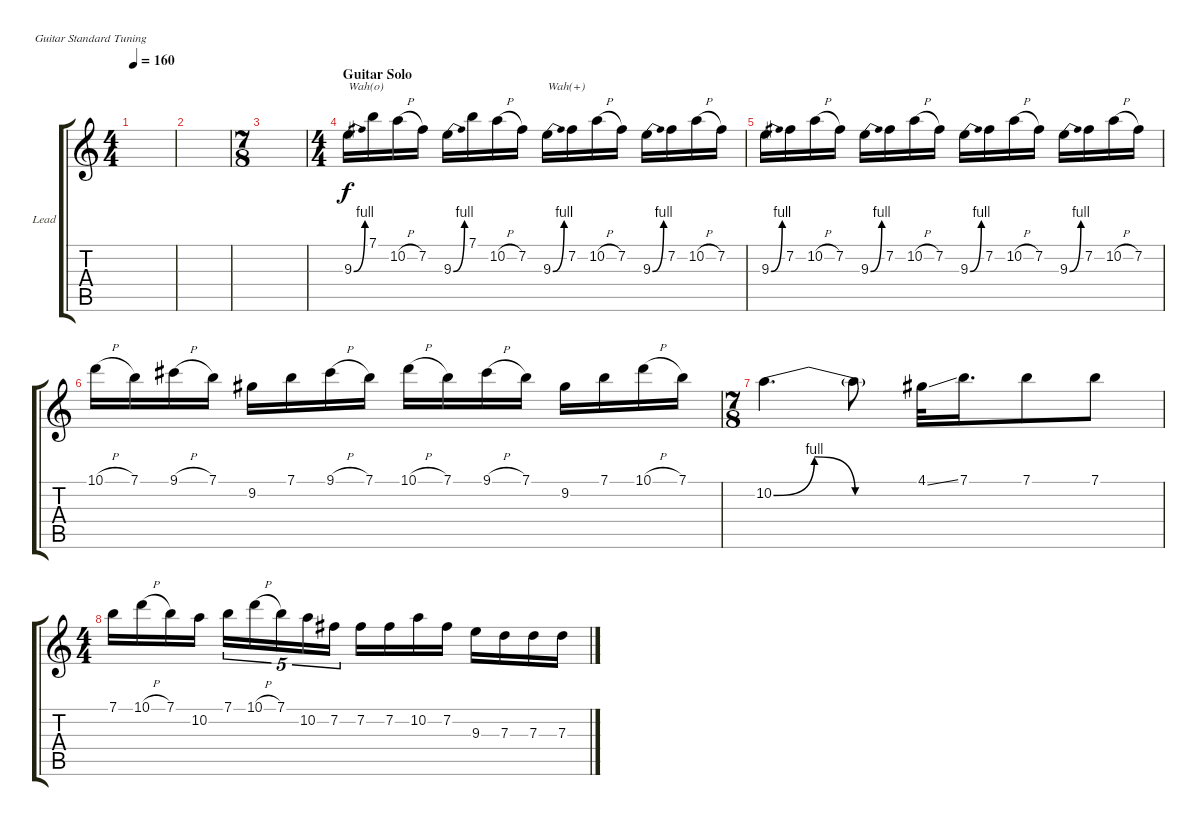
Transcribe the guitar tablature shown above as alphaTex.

\bracketExtendMode groupsimilarinstruments
\firstSystemTrackNameOrientation horizontal
\otherSystemsTrackNameOrientation horizontal
\track ("Gtr. Lead" "Lead") {instrument overdrivenguitar}
\staff {score tabs}
\tuning (E4 B3 G3 D3 A2 E2)
\ts (4 4)
\tempo 160
\clef g2
\ks c
|
|
\ts (7 8)
|
\ts (4 4)
\section ("" "Guitar Solo")
9.3{be (bend 0 0 60 4)}.16{txt "Wah(o)"} 7.1.16 10.2{h}.16 7.2.16 9.3{be (bend 0 0 60 4)}.16 7.1.16 10.2{h}.16 7.2.16 9.3{be (bend 0 0 60 4)}.16{txt "Wah(+)"} 7.2.16 10.2{h}.16 7.2.16 9.3{be (bend 0 0 60 4)}.16 7.2.16 10.2{h}.16 7.2.16 |
9.3{be (bend 0 0 60 4)}.16 7.2.16 10.2{h}.16 7.2.16 9.3{be (bend 0 0 60 4)}.16 7.2.16 10.2{h}.16 7.2.16 9.3{be (bend 0 0 60 4)}.16 7.2.16 10.2{h}.16 7.2.16 9.3{be (bend 0 0 60 4)}.16 7.2.16 10.2{h}.16 7.2.16 |
10.1{h}.16 7.1.16 9.1{h}.16 7.1.16 9.2.16 7.1.16 9.1{h}.16 7.1.16 10.1{h}.16 7.1.16 9.1{h}.16 7.1.16 9.2.16 7.1.16 10.1{h}.16 7.1.16 |
\ts (7 8)
10.2{be (bendrelease 0 0 30 4 30 4 60 0)}.4{d} 10.2{be (hold 0 0 60 0) t}.8 4.1{ss}.32 7.1.16{d} 7.1.8 7.1.8 |
\ts (4 4)
7.1.16 10.1{h}.16 7.1.16 10.2.16 7.1.16{tu (5 4)} 10.1{h}.16{tu (5 4)} 7.1.16{tu (5 4)} 10.2.16{tu (5 4)} 7.2.16{tu (5 4)} 7.2.16 7.2.16 10.2.16 7.2.16 9.3.16 7.3.16 7.3.16 7.3.16
